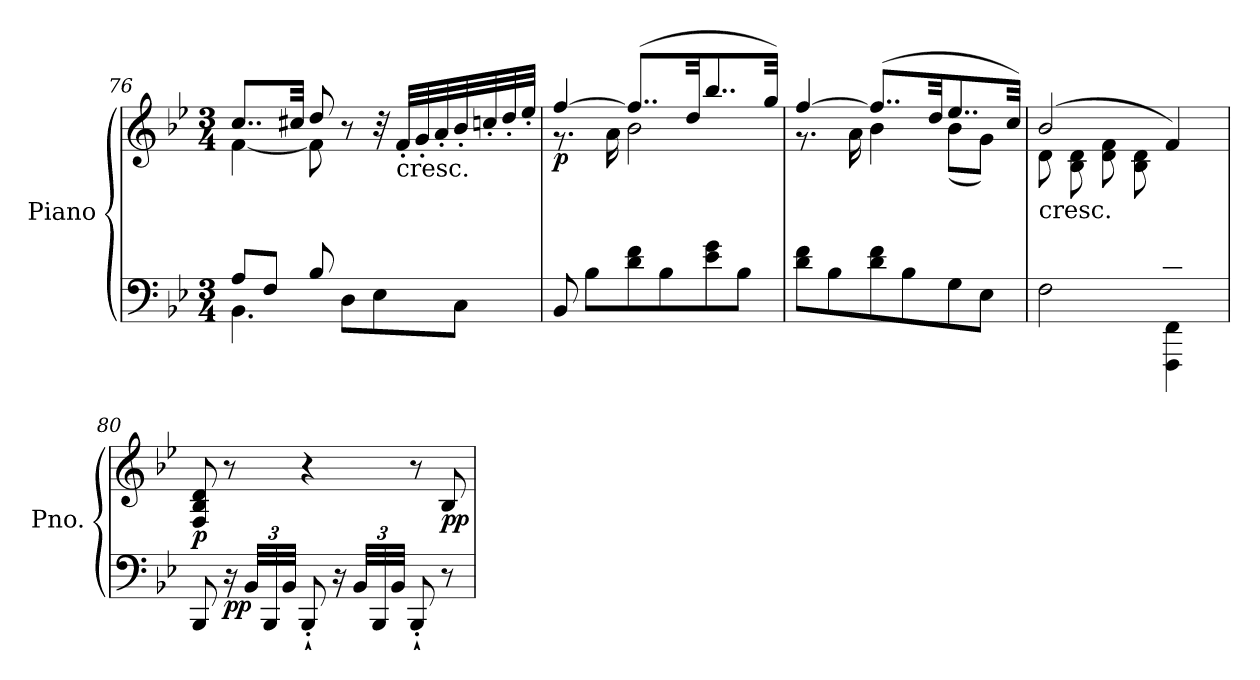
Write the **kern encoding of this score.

**kern	**kern	**dynam
*part1	*part1	*part1
*staff2	*staff1	*staff1/2
*I"Piano	*	*
*I'Pno.	*	*
*clefF4	*clefG2	*
*k[b-e-]	*k[b-e-]	*
*B-:	*B-:	*
*M3/4	*M3/4	*
=76	=76	=76
*^	*^	*
8A/L	4.BB-\	8..cc/L	[4f\	.
8F/J	.	.	.	.
.	.	32cc#X/Jkk	.	.
8B-/	.	8dd/	8f\]	.
8D\L	4.ryy	8r	4.ryy	.
8E-\	.	32r	.	.
!	!	!LO:TX:b:t=cresc.	!	!
.	.	32f'/LLL	.	.
.	.	32g'/	.	.
.	.	32a'/	.	.
8C\J	.	32b-'/	.	.
.	.	32ccn'/	.	.
.	.	32dd'/	.	.
.	.	32ee-'/JJJ	.	.
*v	*v	*	*	*
!!LO:LB:g=z	!!
=77	=77	=77	=77
!	!	!	!LO:DY:b
8BB-/	[4ff/	8.r	p
8B-\L	.	.	.
.	.	16a\	.
8d\ 8f\	(>8..ff/L]	2b-\	.
8B-\	.	.	.
.	32dd/KK	.	.
8e-\ 8g\	8..bb-/	.	.
8B-\J	.	.	.
.	32gg/Jkk)	.	.
!!LO:LB:g=z	!!
=78	=78	=78	=78
8d\ 8f\L	[4ff/	8.rg	.
8B-\	.	.	.
.	.	16a\	.
8d\ 8f\	(>8..ff/L]	4b-\	.
8B-\	.	.	.
.	32dd/KK	.	.
8G\	8..ee-/	(<8b-\L	.
8E-\J	.	8g\J)	.
.	32cc/Jkk)	.	.
=79	=79	=79	=79
*^	*	*	*
!	!	!LO:TX:b:t=cresc.	!	!
2ryy	2F\	(>2b-/	(>8d\L	.
.	.	.	8B-\ 8d\	.
.	.	.	8d\ 8f\	.
.	.	.	8B-\ 8d\	.
8A/ 8c/	4FFF\ 4FF\	4f/)	4ryy	.
8F/ 8A/J)	.	.	.	.
*v	*v	*	*	*
*	*v	*v	*
=80	=80	=80
!	!	!LO:DY:b
8BBB-/	8F/ 8B-/ 8d/	p
!	!	!LO:DY:b=2
16r	8r	pp
*Xbrackettup	*	*
48BB-/LLL	.	.
48BBB-/	.	.
48BB-/JJJ	.	.
8BBB-'`/	4r	.
16r	.	.
48BB-/LLL	.	.
48BBB-/	.	.
48BB-/JJJ	.	.
8BBB-'`/	8r	.
!	!	!LO:DY:b
8r	8B-/	pp
=	=	=
*-	*-	*-
